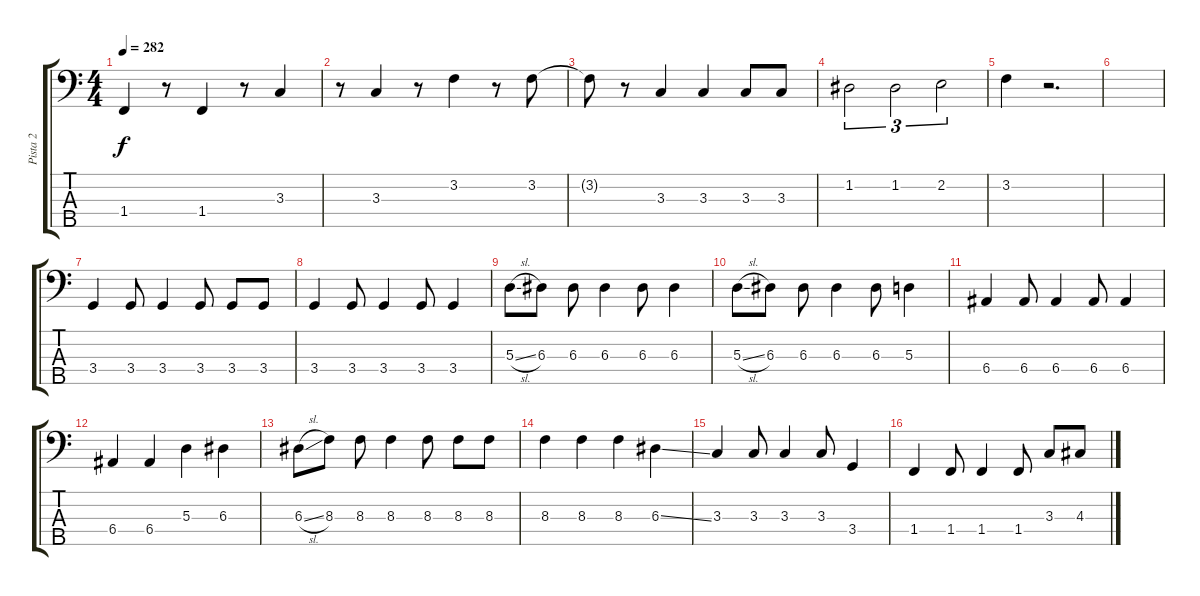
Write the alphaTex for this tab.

\track ("Pista 2" "Pista 2") {instrument electricbassfinger}
\staff {score tabs}
\tuning (G2 D2 A1 E1 B0) {hide}
\ts (4 4)
\tempo 282
\clef f4
\ks c
1.4.4{dy f} r.8 1.4.4 r.8 3.3.4 |
r.8 3.3.4 r.8 3.2.4 r.8 3.2.8 |
3.2{t}.8 r.8 3.3.4 3.3.4 3.3.8 3.3.8 |
1.2.2{tu (3 2)} 1.2.2{tu (3 2)} 2.2.2{tu (3 2)} |
3.2.4 r.2{d} |
|
3.4.4 3.4.8 3.4.4 3.4.8 3.4.8 3.4.8 |
3.4.4 3.4.8 3.4.4 3.4.8 3.4.4 |
5.3{sl}.8 6.3.8 6.3.8 6.3.4 6.3.8 6.3.4 |
5.3{sl}.8 6.3.8 6.3.8 6.3.4 6.3.8 5.3.4 |
6.4.4 6.4.8 6.4.4 6.4.8 6.4.4 |
6.4.4 6.4.4 5.3.4 6.3.4 |
6.3{sl}.8 8.3.8 8.3.8 8.3.4 8.3.8 8.3.8 8.3.8 |
8.3.4 8.3.4 8.3.4 6.3{ss}.4 |
3.3.4 3.3.8 3.3.4 3.3.8 3.4.4 |
1.4.4 1.4.8 1.4.4 1.4.8 3.3.8 4.3.8
